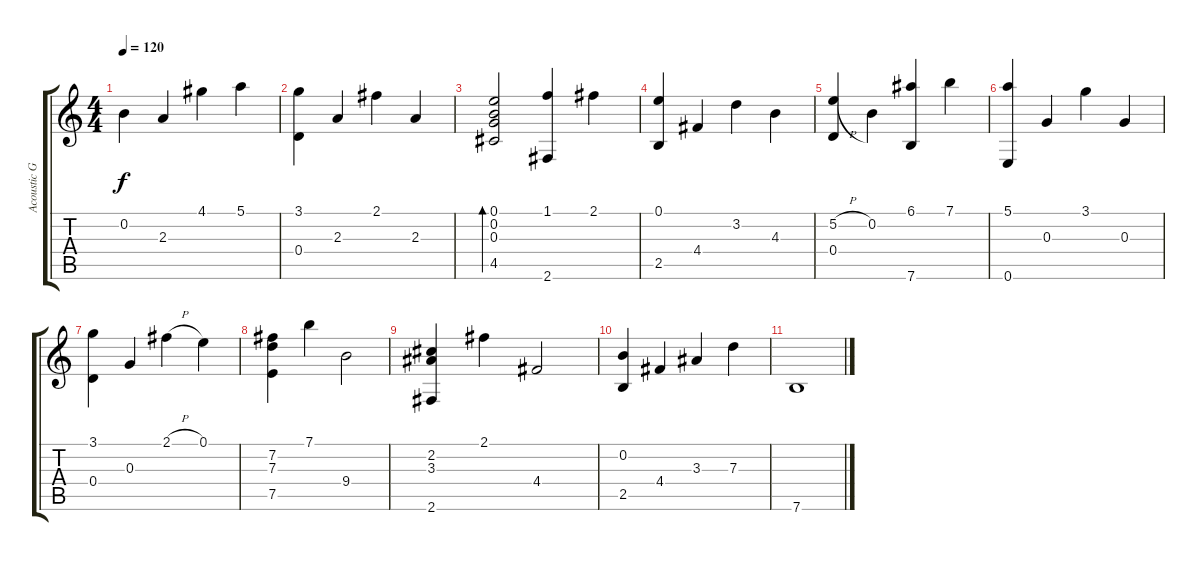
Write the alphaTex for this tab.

\track ("Acoustic Guitar" "Acoustic G") {instrument acousticguitarsteel}
\staff {score tabs}
\tuning (E4 B3 G3 D3 A2 E2) {hide}
\ts (4 4)
\tempo 120
\clef g2
\ks c
0.2.4{dy f} 2.3.4 4.1.4 5.1.4 |
(3.1 0.4).4 2.3.4 2.1.4 2.3.4 |
(0.1 0.2 0.3 4.5).2{bd 480} (1.1 2.6).4 2.1.4 |
(0.1 2.5).4 4.4.4 3.2.4 4.3.4 |
(5.2{h} 0.4).4 0.2.4 (6.1 7.6).4 7.1.4 |
(5.1 0.6).4 0.3.4 3.1.4 0.3.4 |
(3.1 0.4).4 0.3.4 2.1{h}.4 0.1.4 |
(7.2 7.3 7.5).4 7.1.4 9.4.2 |
(2.2 3.3 2.6).4 2.1.4 4.4.2 |
(0.2 2.5).4 4.4.4 3.3.4 7.3.4 |
7.6.1
